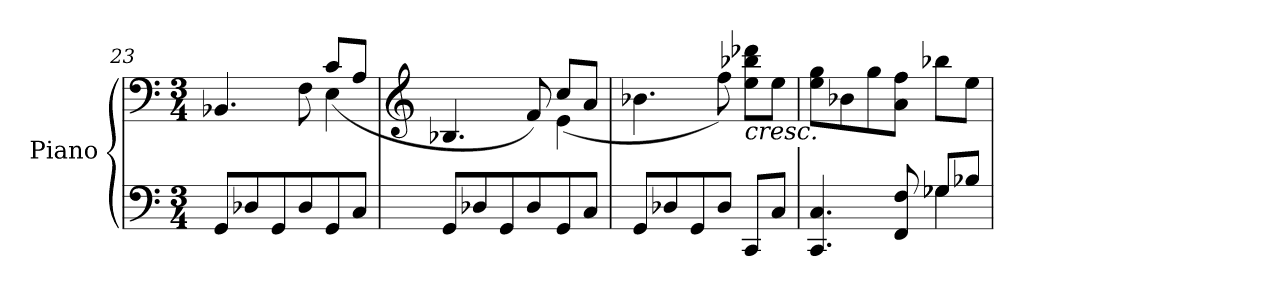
**kern	**kern
*part1	*part1
*staff2	*staff1
*I"Piano	*
*I'Pno.	*
*clefF4	*clefF4
*k[]	*k[]
*M3/4	*M3/4
=23	=23
*	*^
8GG/L	4.BB-X/	2rGGyy
8D-X/	.	.
8GG/	.	.
8D-/	8F\	.
8GG/	4E\	(>8c/L
8C/J	.	8A/J
=24	=24	=24
*	*clefG2	*
8GG/L	4.B-X/	2raayy
8D-X/	.	.
8GG/	.	.
8D-/	8f/)	.
8GG/	4e\	(>8cc/L
8C/J	.	8a/J
*	*v	*v
!!LO:LB:g=z
=25	=25
8GG/L	4.b-X\
8D-X/	.
8GG/	.
8D-/J	8ff\)
!	!LO:TX:b:i:t=cresc.
8CC/L	8ee\ 8bb-X\ 8ddd-X\L
8C/J	8ee\J
!!LO:LB:g=z
=26	=26
*^	*
4.CC/ 4.C/	2ryy	8ee\ 8gg\L
.	.	8b-X\
.	.	8gg\
8FF/ 8F/	.	8a\ 8ff\J
4G-X\	8G-/L	8bb-X\L
.	8B-X/J	8ee\J
*v	*v	*
=	=
*-	*-
